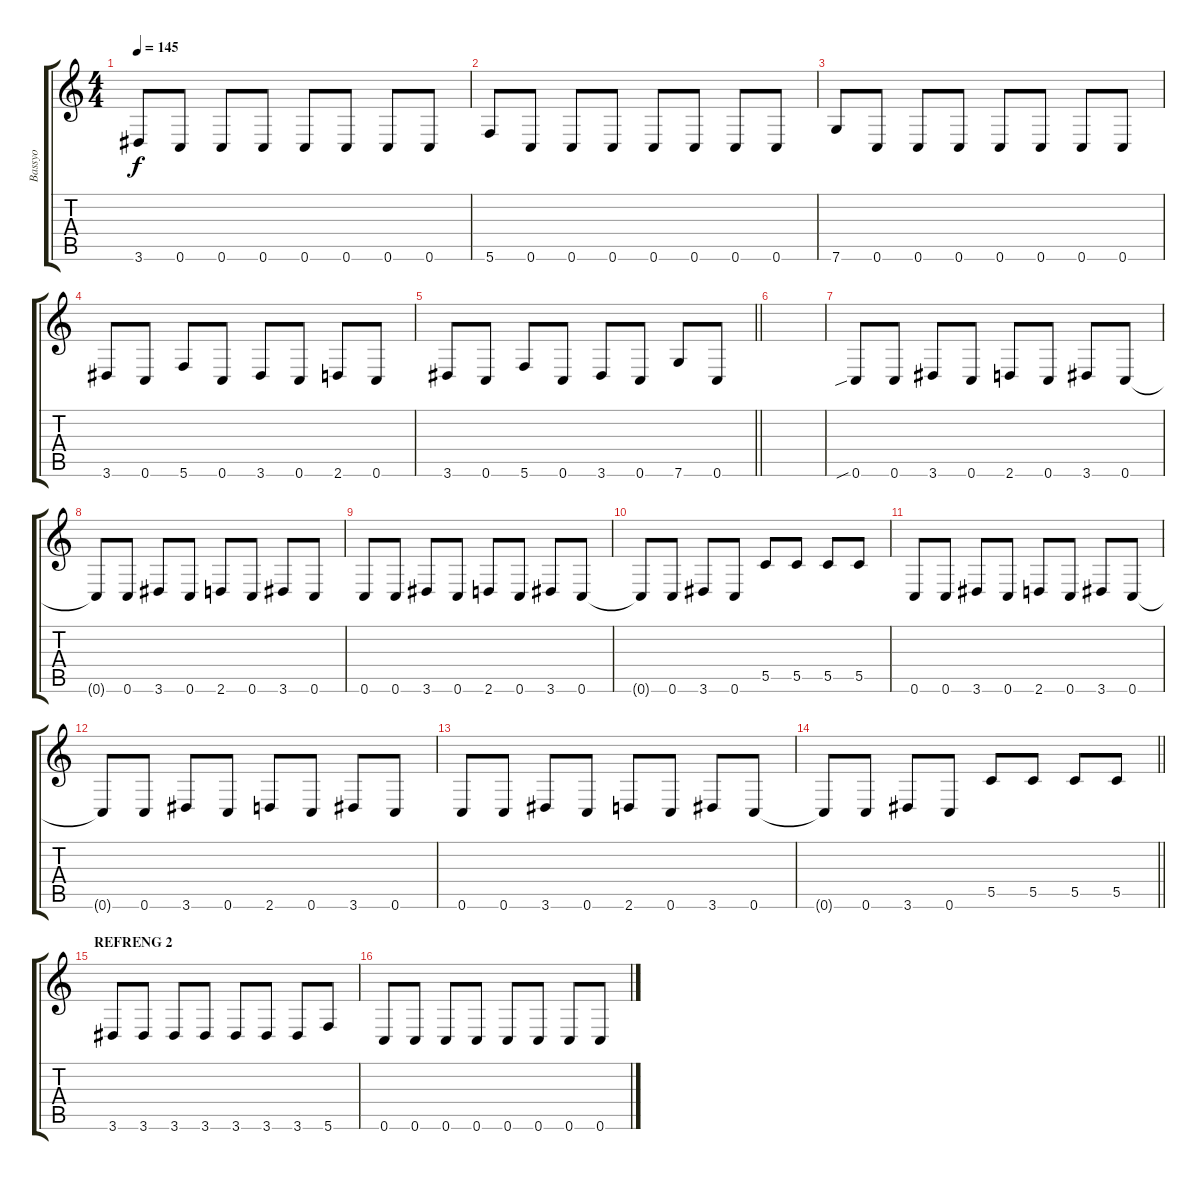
\track ("Bassyo" "Bassyo") {instrument electricbassfinger}
\staff {score tabs}
\tuning (D4 A3 F3 C3 G2 C2) {hide}
\ts (4 4)
\tempo 145
\clef g2
\ks c
3.6.8{dy f} 0.6.8 0.6.8 0.6.8 0.6.8 0.6.8 0.6.8 0.6.8 |
5.6.8 0.6.8 0.6.8 0.6.8 0.6.8 0.6.8 0.6.8 0.6.8 |
7.6.8 0.6.8 0.6.8 0.6.8 0.6.8 0.6.8 0.6.8 0.6.8 |
3.6.8 0.6.8 5.6.8 0.6.8 3.6.8 0.6.8 2.6.8 0.6.8 |
\barLineRight lightlight
3.6.8 0.6.8 5.6.8 0.6.8 3.6.8 0.6.8 7.6.8 0.6.8 |
|
0.6{sib}.8 0.6.8 3.6.8 0.6.8 2.6.8 0.6.8 3.6.8 0.6.8 |
0.6{t}.8 0.6.8 3.6.8 0.6.8 2.6.8 0.6.8 3.6.8 0.6.8 |
0.6.8 0.6.8 3.6.8 0.6.8 2.6.8 0.6.8 3.6.8 0.6.8 |
0.6{t}.8 0.6.8 3.6.8 0.6.8 5.5.8 5.5.8 5.5.8 5.5.8 |
0.6.8 0.6.8 3.6.8 0.6.8 2.6.8 0.6.8 3.6.8 0.6.8 |
0.6{t}.8 0.6.8 3.6.8 0.6.8 2.6.8 0.6.8 3.6.8 0.6.8 |
0.6.8 0.6.8 3.6.8 0.6.8 2.6.8 0.6.8 3.6.8 0.6.8 |
\barLineRight lightlight
0.6{t}.8 0.6.8 3.6.8 0.6.8 5.5.8 5.5.8 5.5.8 5.5.8 |
\section ("" "REFRENG 2")
3.6.8 3.6.8 3.6.8 3.6.8 3.6.8 3.6.8 3.6.8 5.6.8 |
0.6.8 0.6.8 0.6.8 0.6.8 0.6.8 0.6.8 0.6.8 0.6.8
